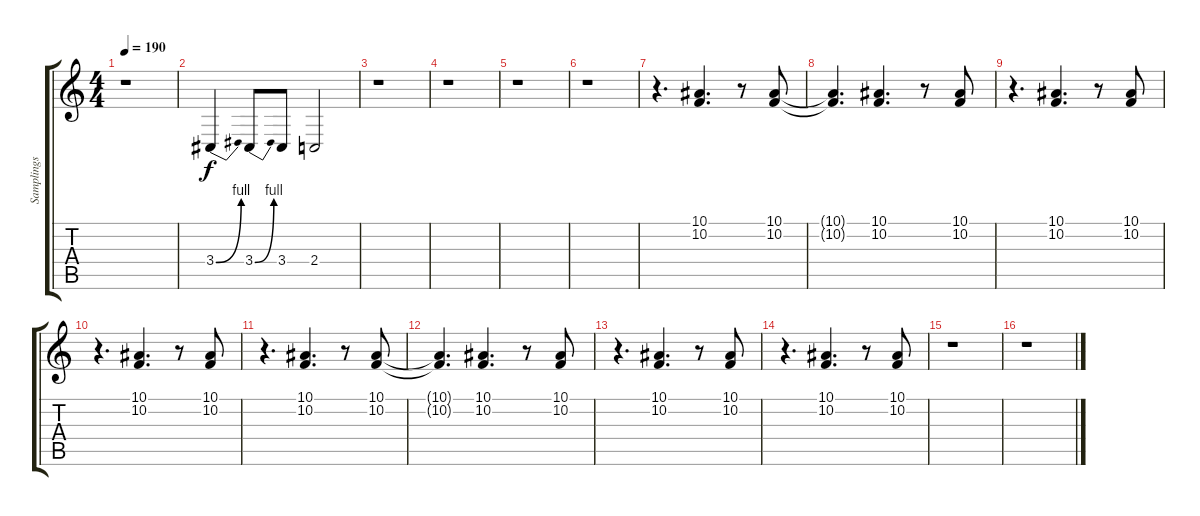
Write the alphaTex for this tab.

\track ("Samplings" "Samplings") {instrument drawbarorgan}
\staff {score tabs}
\tuning (C4 G3 Eb3 Bb2 F2 C2) {hide}
\ts (4 4)
\tempo 190
\clef g2
\ks c
r.1{dy f} |
3.4{be (bend 0 0 60 4)}.4 3.4{be (bend 0 0 60 4)}.8 3.4.8 2.4.2 |
r.1 |
r.1 |
r.1 |
r.1 |
r.4{d} (10.1 10.2).4{d volume 8 instrument tinklebell} r.8 (10.1 10.2).8 |
(10.1{t} 10.2{t}).4{d} (10.1 10.2).4{d} r.8 (10.1 10.2).8 |
r.4{d} (10.1 10.2).4{d} r.8 (10.1 10.2).8 |
r.4{d} (10.1 10.2).4{d} r.8 (10.1 10.2).8 |
r.4{d} (10.1 10.2).4{d volume 8 instrument tinklebell} r.8 (10.1 10.2).8 |
(10.1{t} 10.2{t}).4{d} (10.1 10.2).4{d} r.8 (10.1 10.2).8 |
r.4{d} (10.1 10.2).4{d} r.8 (10.1 10.2).8 |
r.4{d} (10.1 10.2).4{d} r.8 (10.1 10.2).8 |
r.1 |
r.1
